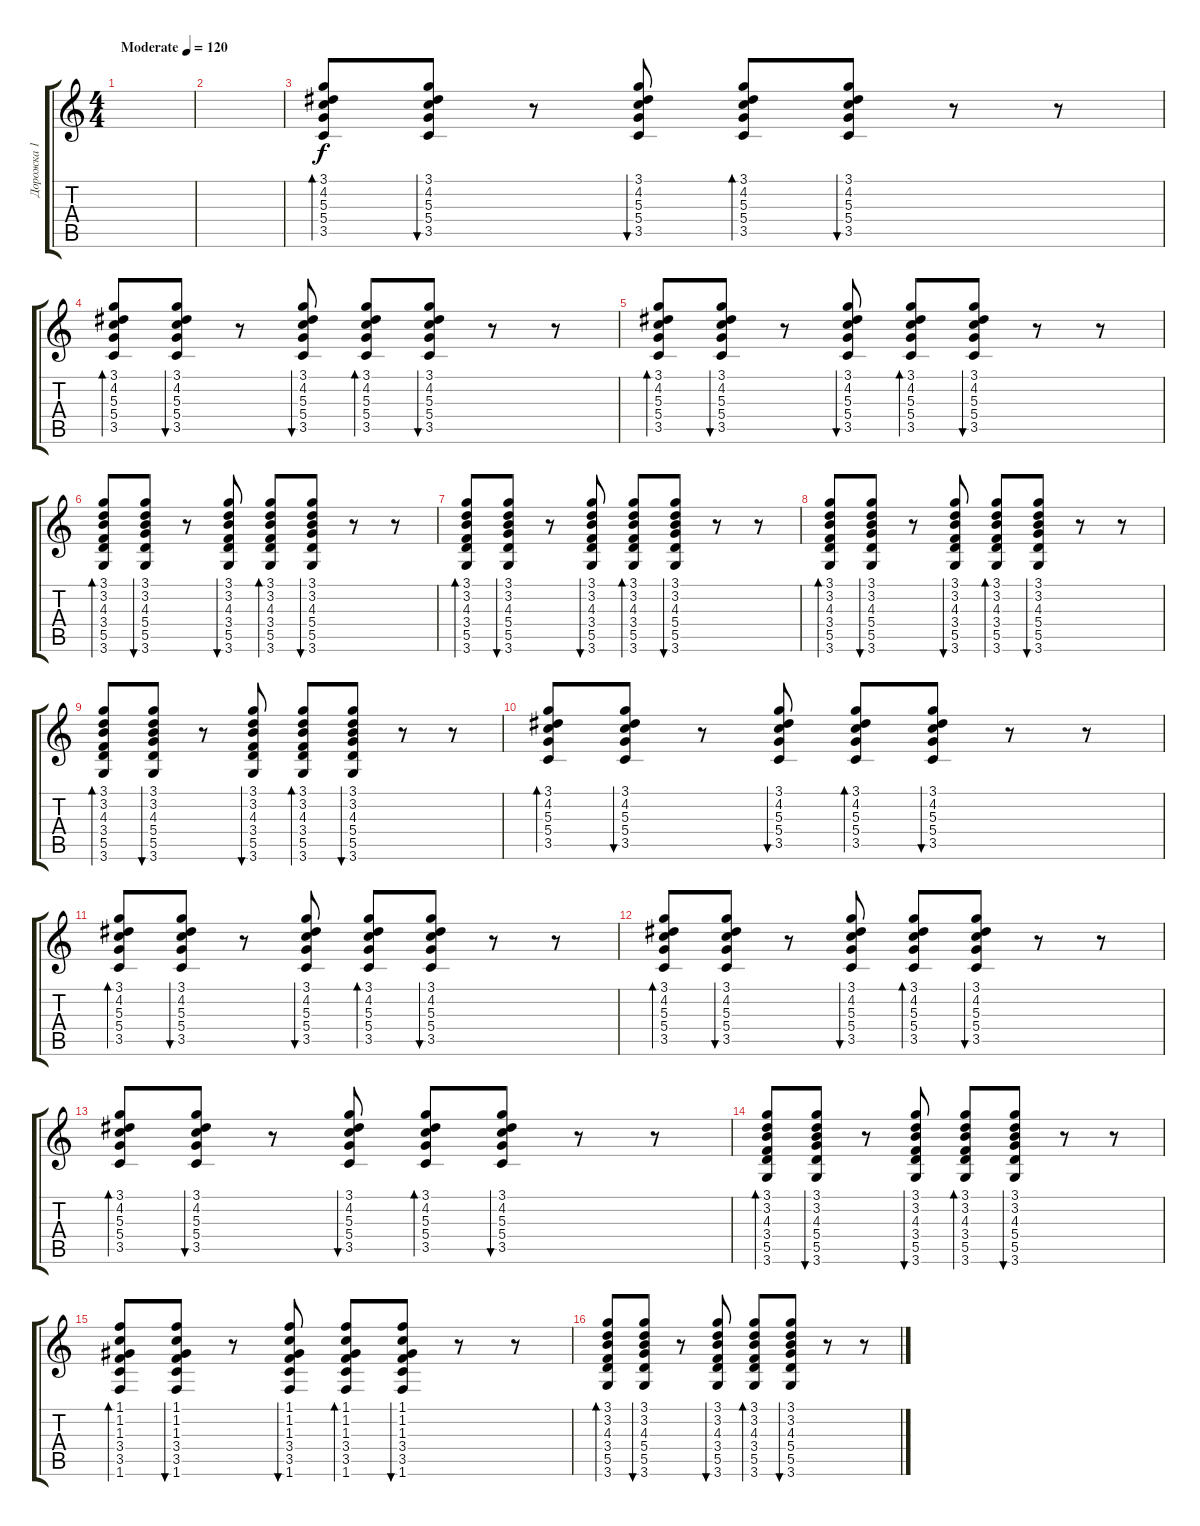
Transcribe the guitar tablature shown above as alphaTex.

\track ("Дорожка 1" "Дорожка 1") {instrument acousticguitarsteel}
\staff {score tabs}
\tuning (E4 B3 G3 D3 A2 E2) {hide}
\ts (4 4)
\tempo (120 "Moderate")
\clef g2
\ks c
|
|
(3.1 4.2 5.3 5.4 3.5).8{bd 60} (3.1 4.2 5.3 5.4 3.5).8{bu 60} r.8 (3.1 4.2 5.3 5.4 3.5).8{bu 60} (3.1 4.2 5.3 5.4 3.5).8{bd 60} (3.1 4.2 5.3 5.4 3.5).8{bu 60} r.8 r.8 |
(3.1 4.2 5.3 5.4 3.5).8{bd 60} (3.1 4.2 5.3 5.4 3.5).8{bu 60} r.8 (3.1 4.2 5.3 5.4 3.5).8{bu 60} (3.1 4.2 5.3 5.4 3.5).8{bd 60} (3.1 4.2 5.3 5.4 3.5).8{bu 60} r.8 r.8 |
(3.1 4.2 5.3 5.4 3.5).8{bd 60} (3.1 4.2 5.3 5.4 3.5).8{bu 60} r.8 (3.1 4.2 5.3 5.4 3.5).8{bu 60} (3.1 4.2 5.3 5.4 3.5).8{bd 60} (3.1 4.2 5.3 5.4 3.5).8{bu 60} r.8 r.8 |
(3.1 3.2 4.3 3.4 5.5 3.6).8{bd 60} (3.1 3.2 4.3 5.4 5.5 3.6).8{bu 60} r.8 (3.1 3.2 4.3 3.4 5.5 3.6).8{bu 60} (3.1 3.2 4.3 3.4 5.5 3.6).8{bd 60} (3.1 3.2 4.3 5.4 5.5 3.6).8{bu 60} r.8 r.8 |
(3.1 3.2 4.3 3.4 5.5 3.6).8{bd 60} (3.1 3.2 4.3 5.4 5.5 3.6).8{bu 60} r.8 (3.1 3.2 4.3 3.4 5.5 3.6).8{bu 60} (3.1 3.2 4.3 3.4 5.5 3.6).8{bd 60} (3.1 3.2 4.3 5.4 5.5 3.6).8{bu 60} r.8 r.8 |
(3.1 3.2 4.3 3.4 5.5 3.6).8{bd 60} (3.1 3.2 4.3 5.4 5.5 3.6).8{bu 60} r.8 (3.1 3.2 4.3 3.4 5.5 3.6).8{bu 60} (3.1 3.2 4.3 3.4 5.5 3.6).8{bd 60} (3.1 3.2 4.3 5.4 5.5 3.6).8{bu 60} r.8 r.8 |
(3.1 3.2 4.3 3.4 5.5 3.6).8{bd 60} (3.1 3.2 4.3 5.4 5.5 3.6).8{bu 60} r.8 (3.1 3.2 4.3 3.4 5.5 3.6).8{bu 60} (3.1 3.2 4.3 3.4 5.5 3.6).8{bd 60} (3.1 3.2 4.3 5.4 5.5 3.6).8{bu 60} r.8 r.8 |
(3.1 4.2 5.3 5.4 3.5).8{bd 60} (3.1 4.2 5.3 5.4 3.5).8{bu 60} r.8 (3.1 4.2 5.3 5.4 3.5).8{bu 60} (3.1 4.2 5.3 5.4 3.5).8{bd 60} (3.1 4.2 5.3 5.4 3.5).8{bu 60} r.8 r.8 |
(3.1 4.2 5.3 5.4 3.5).8{bd 60} (3.1 4.2 5.3 5.4 3.5).8{bu 60} r.8 (3.1 4.2 5.3 5.4 3.5).8{bu 60} (3.1 4.2 5.3 5.4 3.5).8{bd 60} (3.1 4.2 5.3 5.4 3.5).8{bu 60} r.8 r.8 |
(3.1 4.2 5.3 5.4 3.5).8{bd 60} (3.1 4.2 5.3 5.4 3.5).8{bu 60} r.8 (3.1 4.2 5.3 5.4 3.5).8{bu 60} (3.1 4.2 5.3 5.4 3.5).8{bd 60} (3.1 4.2 5.3 5.4 3.5).8{bu 60} r.8 r.8 |
(3.1 4.2 5.3 5.4 3.5).8{bd 60} (3.1 4.2 5.3 5.4 3.5).8{bu 60} r.8 (3.1 4.2 5.3 5.4 3.5).8{bu 60} (3.1 4.2 5.3 5.4 3.5).8{bd 60} (3.1 4.2 5.3 5.4 3.5).8{bu 60} r.8 r.8 |
(3.1 3.2 4.3 3.4 5.5 3.6).8{bd 60} (3.1 3.2 4.3 5.4 5.5 3.6).8{bu 60} r.8 (3.1 3.2 4.3 3.4 5.5 3.6).8{bu 60} (3.1 3.2 4.3 3.4 5.5 3.6).8{bd 60} (3.1 3.2 4.3 5.4 5.5 3.6).8{bu 60} r.8 r.8 |
(1.1 1.2 1.3 3.4 3.5 1.6).8{bd 60} (1.1 1.2 1.3 3.4 3.5 1.6).8{bu 60} r.8 (1.1 1.2 1.3 3.4 3.5 1.6).8{bu 60} (1.1 1.2 1.3 3.4 3.5 1.6).8{bd 60} (1.1 1.2 1.3 3.4 3.5 1.6).8{bu 60} r.8 r.8 |
(3.1 3.2 4.3 3.4 5.5 3.6).8{bd 60} (3.1 3.2 4.3 5.4 5.5 3.6).8{bu 60} r.8 (3.1 3.2 4.3 3.4 5.5 3.6).8{bu 60} (3.1 3.2 4.3 3.4 5.5 3.6).8{bd 60} (3.1 3.2 4.3 5.4 5.5 3.6).8{bu 60} r.8 r.8
